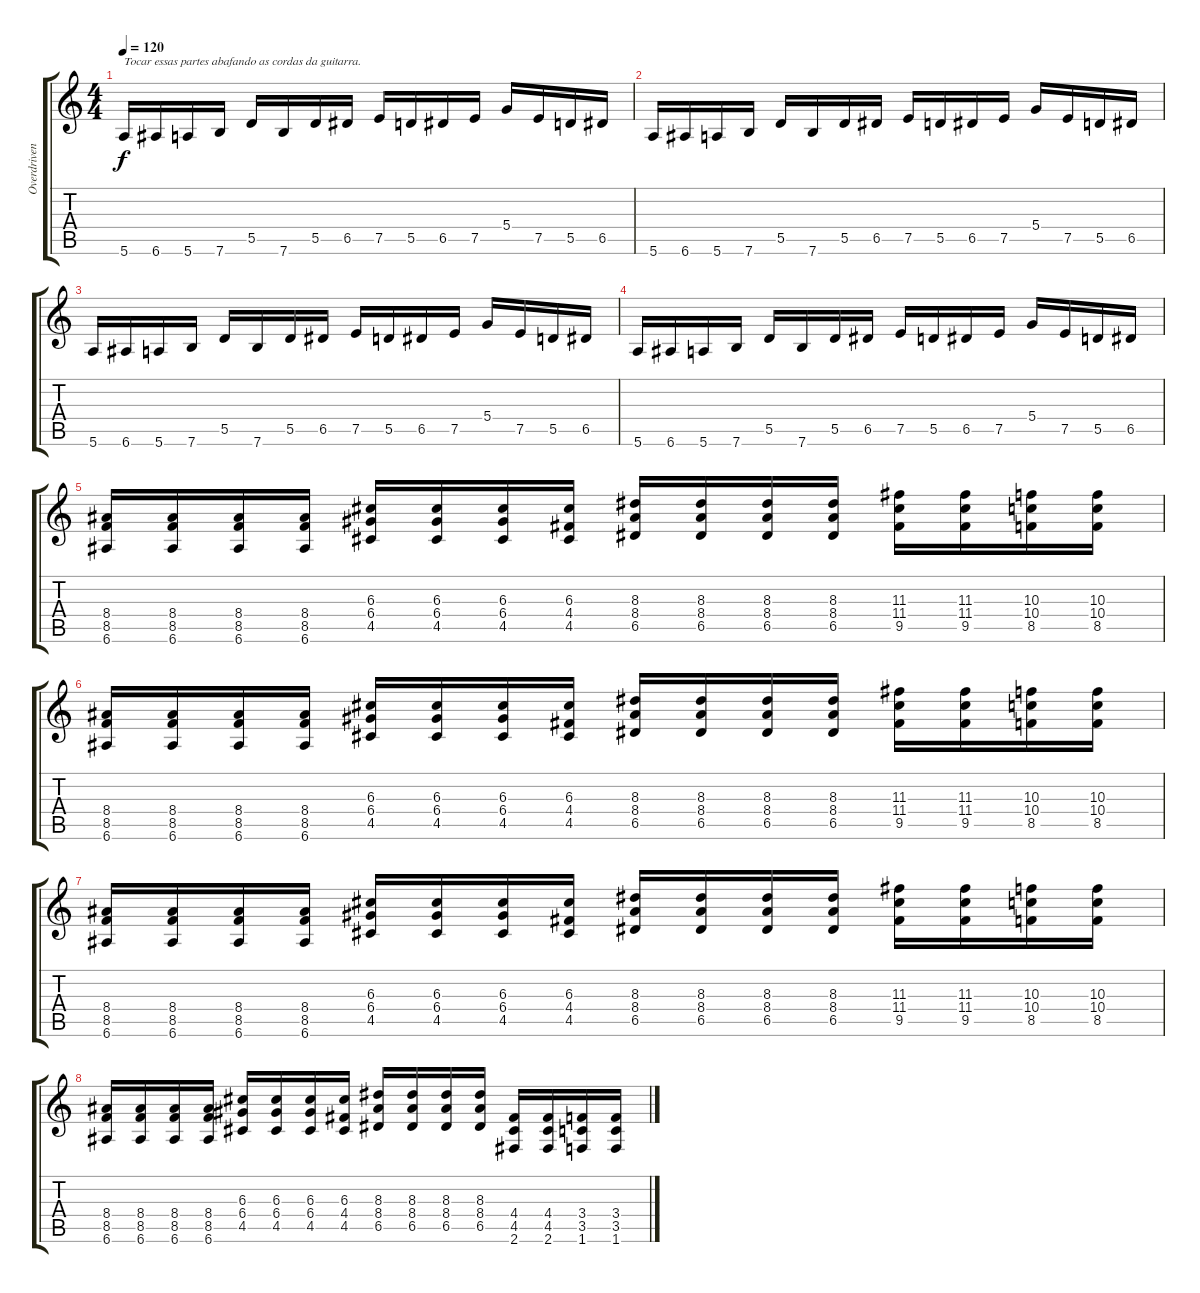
\track ("Overdriven Guitar" "Overdriven") {instrument overdrivenguitar}
\staff {score tabs}
\tuning (E4 B3 G3 D3 A2 E2) {hide}
\ts (4 4)
\tempo 120
\clef g2
\ks c
5.6.16{txt "Tocar essas partes abafando as cordas da guitarra." dy f instrument overdrivenguitar} 6.6.16 5.6.16 7.6.16 5.5.16 7.6.16 5.5.16 6.5.16 7.5.16 5.5.16 6.5.16 7.5.16 5.4.16 7.5.16 5.5.16 6.5.16 |
5.6.16 6.6.16 5.6.16 7.6.16 5.5.16 7.6.16 5.5.16 6.5.16 7.5.16 5.5.16 6.5.16 7.5.16 5.4.16 7.5.16 5.5.16 6.5.16 |
5.6.16 6.6.16 5.6.16 7.6.16 5.5.16 7.6.16 5.5.16 6.5.16 7.5.16 5.5.16 6.5.16 7.5.16 5.4.16 7.5.16 5.5.16 6.5.16 |
5.6.16 6.6.16 5.6.16 7.6.16 5.5.16 7.6.16 5.5.16 6.5.16 7.5.16 5.5.16 6.5.16 7.5.16 5.4.16 7.5.16 5.5.16 6.5.16 |
(8.4 8.5 6.6).16 (8.4 8.5 6.6).16 (8.4 8.5 6.6).16 (8.4 8.5 6.6).16 (6.3 6.4 4.5).16 (6.3 6.4 4.5).16 (6.3 6.4 4.5).16 (6.3 4.4 4.5).16 (8.3 8.4 6.5).16 (8.3 8.4 6.5).16 (8.3 8.4 6.5).16 (8.3 8.4 6.5).16 (11.3 11.4 9.5).16 (11.3 11.4 9.5).16 (10.3 10.4 8.5).16 (10.3 10.4 8.5).16 |
(8.4 8.5 6.6).16 (8.4 8.5 6.6).16 (8.4 8.5 6.6).16 (8.4 8.5 6.6).16 (6.3 6.4 4.5).16 (6.3 6.4 4.5).16 (6.3 6.4 4.5).16 (6.3 4.4 4.5).16 (8.3 8.4 6.5).16 (8.3 8.4 6.5).16 (8.3 8.4 6.5).16 (8.3 8.4 6.5).16 (11.3 11.4 9.5).16 (11.3 11.4 9.5).16 (10.3 10.4 8.5).16 (10.3 10.4 8.5).16 |
(8.4 8.5 6.6).16 (8.4 8.5 6.6).16 (8.4 8.5 6.6).16 (8.4 8.5 6.6).16 (6.3 6.4 4.5).16 (6.3 6.4 4.5).16 (6.3 6.4 4.5).16 (6.3 4.4 4.5).16 (8.3 8.4 6.5).16 (8.3 8.4 6.5).16 (8.3 8.4 6.5).16 (8.3 8.4 6.5).16 (11.3 11.4 9.5).16 (11.3 11.4 9.5).16 (10.3 10.4 8.5).16 (10.3 10.4 8.5).16 |
(8.4 8.5 6.6).16 (8.4 8.5 6.6).16 (8.4 8.5 6.6).16 (8.4 8.5 6.6).16 (6.3 6.4 4.5).16 (6.3 6.4 4.5).16 (6.3 6.4 4.5).16 (6.3 4.4 4.5).16 (8.3 8.4 6.5).16 (8.3 8.4 6.5).16 (8.3 8.4 6.5).16 (8.3 8.4 6.5).16 (4.4 4.5 2.6).16 (4.4 4.5 2.6).16 (3.4 3.5 1.6).16 (3.4 3.5 1.6).16
